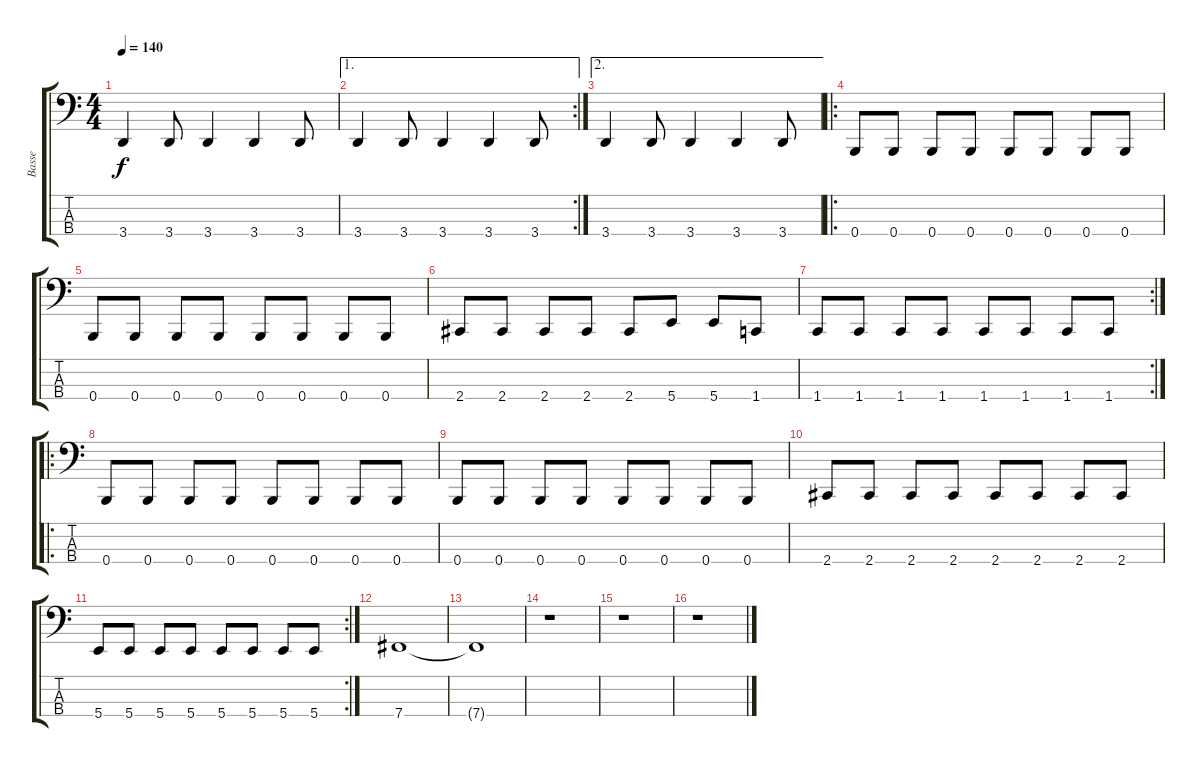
\track ("Basse" "Basse") {instrument electricbassfinger}
\staff {score tabs}
\tuning (D2 A1 E1 B0) {hide}
\ts (4 4)
\tempo 140
\clef f4
\ks c
3.4.4{dy f} 3.4.8 3.4.4 3.4.4 3.4.8 |
\ae 1
\rc 2
3.4.4 3.4.8 3.4.4 3.4.4 3.4.8 |
\ae 2
3.4.4 3.4.8 3.4.4 3.4.4 3.4.8 |
\ro
0.4.8 0.4.8 0.4.8 0.4.8 0.4.8 0.4.8 0.4.8 0.4.8 |
0.4.8 0.4.8 0.4.8 0.4.8 0.4.8 0.4.8 0.4.8 0.4.8 |
2.4.8 2.4.8 2.4.8 2.4.8 2.4.8 5.4.8 5.4.8 1.4.8 |
\rc 2
1.4.8 1.4.8 1.4.8 1.4.8 1.4.8 1.4.8 1.4.8 1.4.8 |
\ro
0.4.8 0.4.8 0.4.8 0.4.8 0.4.8 0.4.8 0.4.8 0.4.8 |
0.4.8 0.4.8 0.4.8 0.4.8 0.4.8 0.4.8 0.4.8 0.4.8 |
2.4.8 2.4.8 2.4.8 2.4.8 2.4.8 2.4.8 2.4.8 2.4.8 |
\rc 2
5.4.8 5.4.8 5.4.8 5.4.8 5.4.8 5.4.8 5.4.8 5.4.8 |
7.4.1 |
7.4{t}.1 |
r.1 |
r.1 |
r.1
